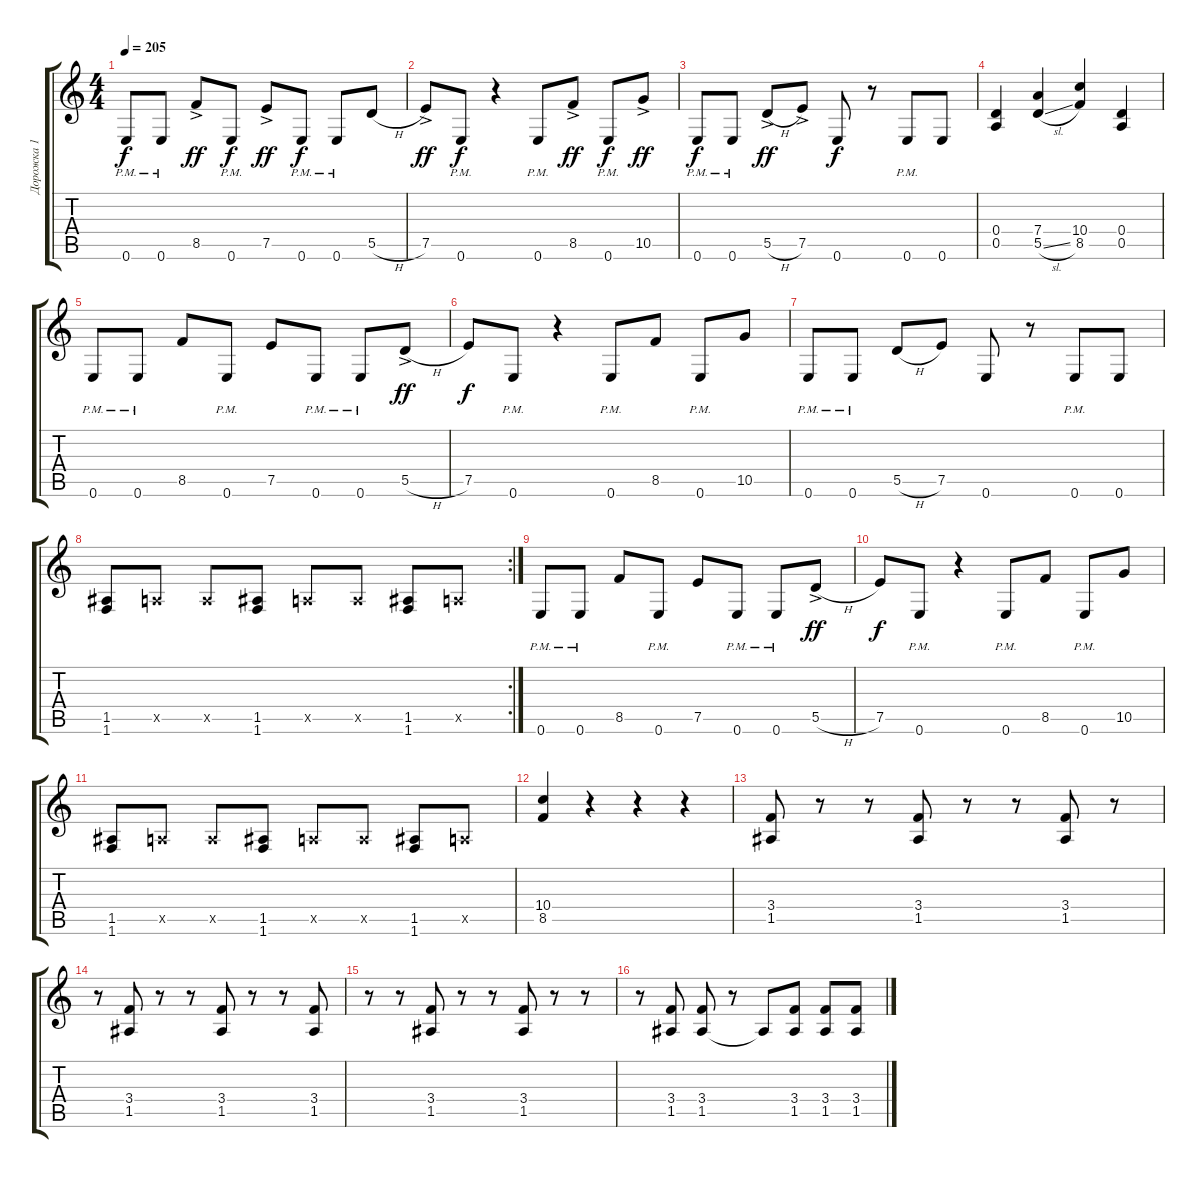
\track ("Дорожка 1" "Дорожка 1") {instrument distortionguitar}
\staff {score tabs}
\tuning (E4 B3 G3 D3 A2 E2) {hide}
\ts (4 4)
\tempo 205
\clef g2
\ks c
0.6{pm}.8{dy f} 0.6{pm}.8 8.5{ac}.8{dy ff} 0.6{pm}.8{dy f} 7.5{ac}.8{dy ff} 0.6{pm}.8{dy f} 0.6{pm}.8 5.5{h}.8 |
7.5{ac}.8{dy ff} 0.6{pm}.8{dy f} r.4 0.6{pm}.8 8.5{ac}.8{dy ff} 0.6{pm}.8{dy f} 10.5{ac}.8{dy ff} |
0.6{pm}.8{dy f} 0.6{pm}.8 5.5{h ac}.8{dy ff} 7.5{ac}.8 0.6.8{dy f} r.8 0.6{pm}.8 0.6.8 |
(0.4 0.5).4 (7.4 5.5{sl}).4 (10.4 8.5).4 (0.4 0.5).4 |
0.6{pm}.8 0.6{pm}.8 8.5.8 0.6{pm}.8 7.5.8 0.6{pm}.8 0.6{pm}.8 5.5{h ac}.8{dy ff} |
7.5.8{dy f} 0.6{pm}.8 r.4 0.6{pm}.8 8.5.8 0.6{pm}.8 10.5.8 |
0.6{pm}.8 0.6{pm}.8 5.5{h}.8 7.5.8 0.6.8 r.8 0.6{pm}.8 0.6.8 |
\rc 2
(1.5 1.6).8 0.5{x}.8 0.5{x}.8 (1.5 1.6).8 0.5{x}.8 0.5{x}.8 (1.5 1.6).8 0.5{x}.8 |
0.6{pm}.8 0.6{pm}.8 8.5.8 0.6{pm}.8 7.5.8 0.6{pm}.8 0.6{pm}.8 5.5{h ac}.8{dy ff} |
7.5.8{dy f} 0.6{pm}.8 r.4 0.6{pm}.8 8.5.8 0.6{pm}.8 10.5.8 |
(1.5 1.6).8 0.5{x}.8 0.5{x}.8 (1.5 1.6).8 0.5{x}.8 0.5{x}.8 (1.5 1.6).8 0.5{x}.8 |
(10.4 8.5).4 r.4 r.4 r.4 |
(3.4 1.5).8 r.8 r.8 (3.4 1.5).8 r.8 r.8 (3.4 1.5).8 r.8 |
r.8 (3.4 1.5).8 r.8 r.8 (3.4 1.5).8 r.8 r.8 (3.4 1.5).8 |
r.8 r.8 (3.4 1.5).8 r.8 r.8 (3.4 1.5).8 r.8 r.8 |
r.8 (3.4 1.5).8 (3.4 1.5).8 r.8 1.5{t}.8 (3.4 1.5).8 (3.4 1.5).8 (3.4 1.5).8
